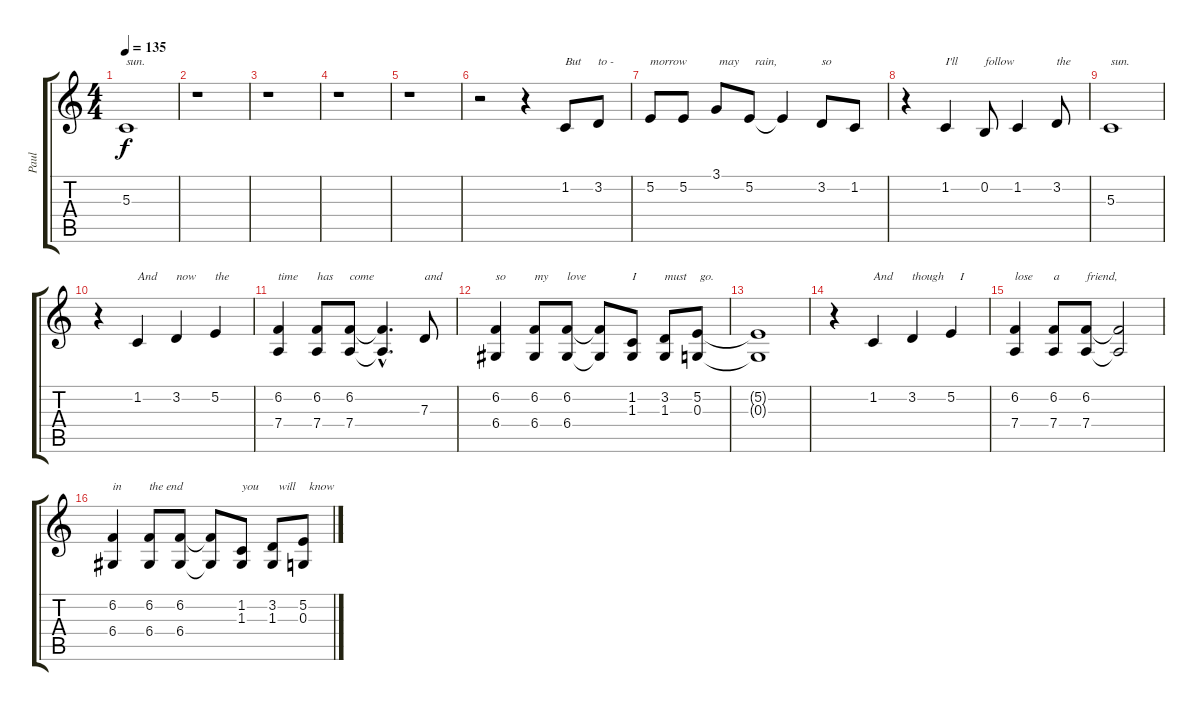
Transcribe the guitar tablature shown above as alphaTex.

\track ("Paul" "Paul") {instrument clarinet}
\staff {score tabs}
\tuning (E4 B3 G3 D3 A2 E2) {hide}
\ts (4 4)
\tempo 135
\clef g2
\ks c
5.3.1{txt "sun." dy f} |
r.1 |
r.1 |
r.1 |
r.1 |
r.2 r.4 1.2.8{txt "But"} 3.2.8{txt "to -"} |
5.2.8{txt "morrow"} 5.2.8 3.1.8{txt " may"} 5.2.8{txt "  rain,"} 5.2{t}.4 3.2.8{txt "so"} 1.2.8 |
r.4 1.2.4{txt "I'll"} 0.2.8{txt "follow"} 1.2.4 3.2.8{txt "the"} |
5.3.1{txt "sun."} |
r.4 1.2.4{txt "And"} 3.2.4{txt "now"} 5.2.4{txt "the"} |
(6.2 7.4).4{txt "time"} (6.2 7.4).8{txt "has"} (6.2 7.4).8{txt "come"} (6.2{hac t} 7.4{hac t}).4{d} 7.3.8{txt "and"} |
(6.2 6.4).4{txt "so"} (6.2 6.4).8{txt "my"} (6.2 6.4).8{txt "love"} (6.2{t} 6.4{t}).8 (1.2 1.3).8{txt "I"} (3.2 1.3).8{txt "must"} (5.2 0.3).8{txt " go."} |
(5.2{t} 0.3{t}).1 |
r.4 1.2.4{txt "And"} 3.2.4{txt "though"} 5.2.4{txt "   I"} |
(6.2 7.4).4{txt "lose"} (6.2 7.4).8{txt "a"} (6.2 7.4).8{txt "friend,"} (6.2{t} 7.4{t}).2 |
(6.2 6.4).4{txt "in"} (6.2 6.4).8{txt "the end"} (6.2 6.4).8 (6.2{t} 6.4{t}).8 (1.2 1.3).8{txt "you"} (3.2 1.3).8{txt "  will"} (5.2 0.3).8{txt "  know"}
